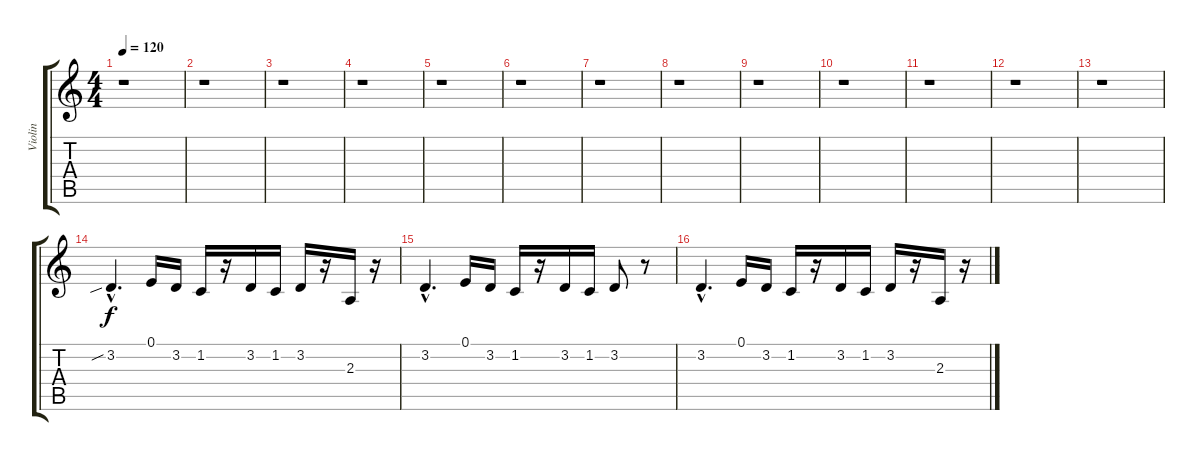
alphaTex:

\track ("Violin" "Violin") {instrument violin}
\staff {score tabs}
\tuning (E4 B3 G3 D3 A2 E2) {hide}
\ts (4 4)
\tempo 120
\clef g2
\ks c
r.1{dy f instrument violin} |
r.1 |
r.1 |
r.1 |
r.1 |
r.1 |
r.1 |
r.1 |
r.1 |
r.1 |
r.1 |
r.1 |
r.1 |
3.2{sib hac}.4{d} 0.1.16 3.2.16 1.2.16 r.16 3.2.16 1.2.16 3.2.16 r.16 2.3.16 r.16 |
3.2{hac}.4{d} 0.1.16 3.2.16 1.2.16 r.16 3.2.16 1.2.16 3.2.8 r.8 |
3.2{hac}.4{d} 0.1.16 3.2.16 1.2.16 r.16 3.2.16 1.2.16 3.2.16 r.16 2.3.16 r.16
